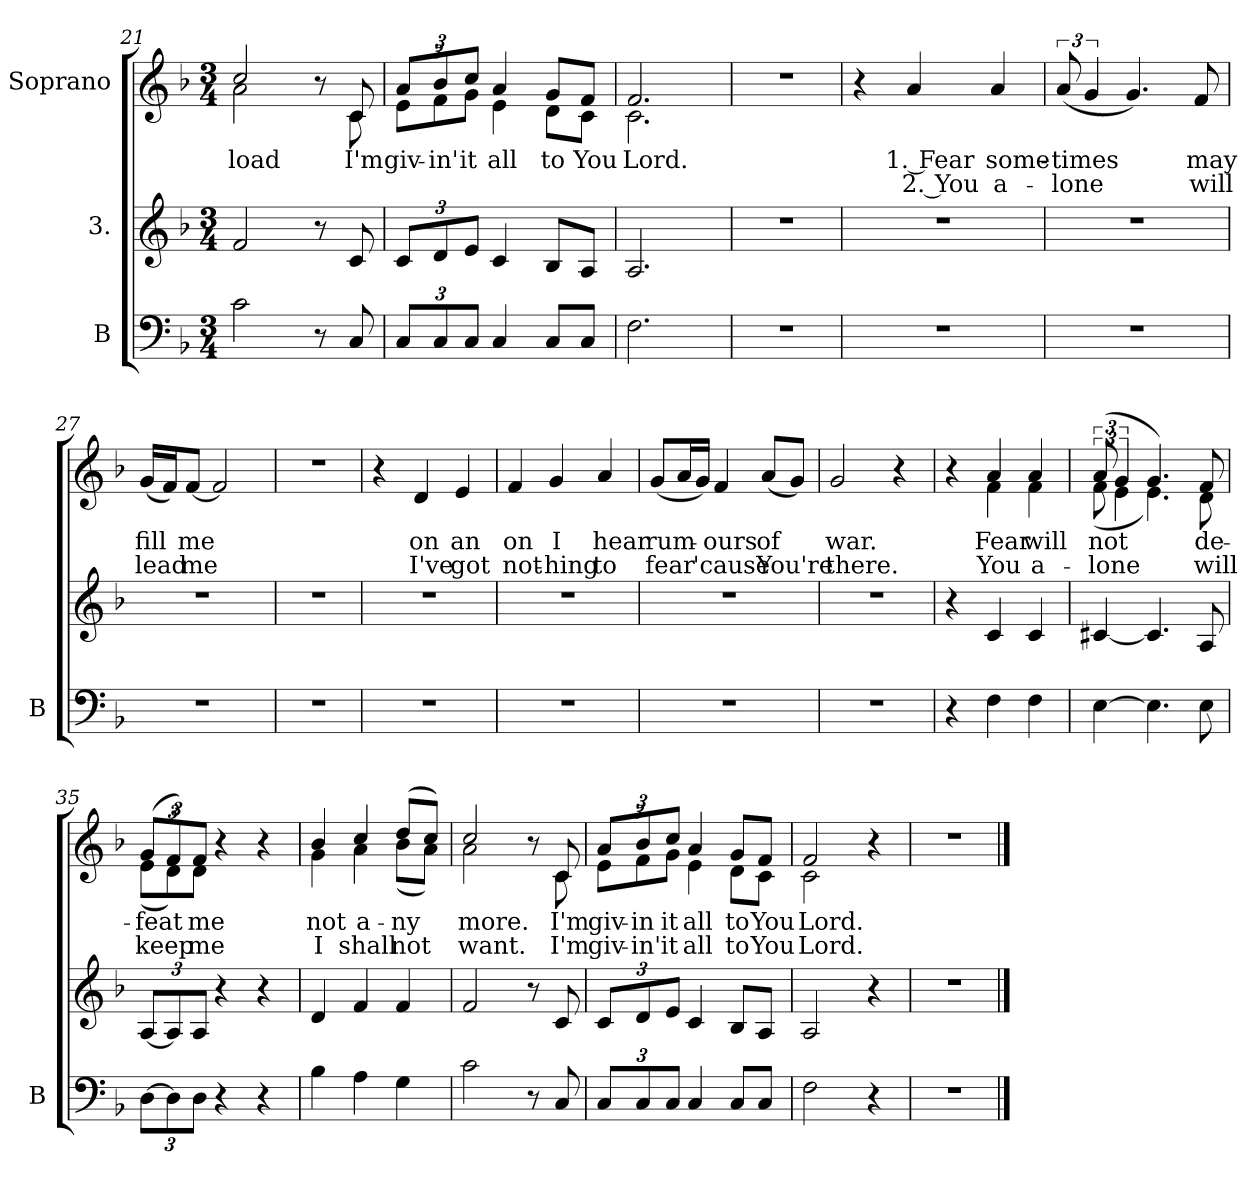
**kern	**kern	**kern	**text	**text
*part3	*part2	*part1	*part1	*part1
*staff3	*staff2	*staff1	*staff1	*staff1
*I"B	*I"3.	*I"Soprano	*	*
*I'B	*	*	*	*
*clefF4	*clefG2	*clefG2	*	*
*k[b-]	*k[b-]	*k[b-]	*	*
*M3/4	*M3/4	*M3/4	*	*
=21	=21	=21	=21	=21
!	!	!	!LO:LY:b	!
*	*	*^	*	*
2c\	2f/	2cc/	2a\	load	.
8r	8r	8r	8ryy	.	.
!	!	!	!	!LO:LY:b	!
8C/	8c/	8c/	8c\	I'm	.
!!LO:LB:g=z	!!
=22	=22	=22	=22	=22	=22
*Xbrackettup	*Xbrackettup	*Xbrackettup	*	*	*
!	!	!	!	!LO:LY:b	!
12C/L	12c/L	12a/L	12e\L	giv-	.
!	!	!	!	!LO:LY:b	!
12C/	12d/	12b-/	12f\	-in'	.
!	!	!	!	!LO:LY:b	!
12C/J	12e/J	12cc/J	12g\J	it	.
!	!	!	!	!LO:LY:b	!
4C/	4c/	4a/	4e\	all	.
!	!	!	!	!LO:LY:b	!
8C/L	8B-/L	8g/L	8d\L	to	.
!	!	!	!	!LO:LY:b	!
8C/J	8A/J	8f/J	8c\J	You	.
=23	=23	=23	=23	=23	=23
!	!	!	!	!LO:LY:b	!
2.F\	2.A/	2.f/	2.c\	Lord.	.
*	*	*v	*v	*	*
=24	=24	=24	=24	=24
2.r	2.r	2.r	.	.
!!LO:PB:g=z
=25	=25	=25	=25	=25
2.r	2.r	4r	.	.
!	!	!	!LO:LY:b	!LO:LY:b
.	.	4a/	1. Fear	2. You
!	!	!	!LO:LY:b	!LO:LY:b
.	.	4a/	some-	a-
=26	=26	=26	=26	=26
*	*	*brackettup	*	*
!	!	!	!LO:LY:b	!LO:LY:b
2.r	2.r	(12a/	-times	-lone
.	.	6g/	.	.
.	.	4.g/)	.	.
!	!	!	!LO:LY:b	!LO:LY:b
.	.	8f/	may	will
=27	=27	=27	=27	=27
!	!	!	!LO:LY:b	!LO:LY:b
2.r	2.r	(16g/LL	fill	lead
.	.	16f/J)	.	.
!	!	!	!LO:LY:b	!LO:LY:b
.	.	[8f/J	me	me
.	.	2f/]	.	.
=28	=28	=28	=28	=28
2.r	2.r	2.r	.	.
=29	=29	=29	=29	=29
2.r	2.r	4r	.	.
!	!	!	!LO:LY:b	!LO:LY:b
.	.	4d/	on	I've
!	!	!	!LO:LY:b	!LO:LY:b
.	.	4e/	an	got
=30	=30	=30	=30	=30
!	!	!	!LO:LY:b	!LO:LY:b
2.r	2.r	4f/	on	not-
!	!	!	!LO:LY:b	!LO:LY:b
.	.	4g/	I	-hing
!	!	!	!LO:LY:b	!LO:LY:b
.	.	4a/	hear	to
=31	=31	=31	=31	=31
!	!	!	!LO:LY:b	!LO:LY:b
2.r	2.r	(8g/L	rum-	fear
.	.	16a/L	.	.
.	.	16g/JJ)	.	.
!	!	!	!LO:LY:b	!LO:LY:b
.	.	4f/	-ours	'cause
!	!	!	!LO:LY:b	!LO:LY:b
.	.	(8a/L	of	You're
.	.	8g/J)	.	.
!!LO:LB:g=z
=32	=32	=32	=32	=32
!	!	!	!LO:LY:b	!LO:LY:b
2.r	2.r	2g/	war.	there.
.	.	4r	.	.
=33	=33	=33	=33	=33
*	*	*^	*	*
4r	4r	4r	4ryy	.	.
!	!	!	!	!LO:LY:b	!LO:LY:b
4F\	4c/	4a/	4f\	Fear	You
!	!	!	!	!LO:LY:b	!LO:LY:b
4F\	4c/	4a/	4f\	will	a-
=34	=34	=34	=34	=34	=34
!	!	!	!	!LO:LY:b	!LO:LY:b
[4E\	[4c#X/	(12a/	(12f\	not	-lone
.	.	6g/	6e\	.	.
4.E\]	4.c#/]	4.g/)	4.e\)	.	.
!	!	!	!	!LO:LY:b	!LO:LY:b
8E\	8A/	8f/	8d\	de-	will
=35	=35	=35	=35	=35	=35
*	*	*Xbrackettup	*	*	*
!	!	!	!	!LO:LY:b	!LO:LY:b
[12D\L	[12A/L	(12g/L	(12e\L	-feat	keep
12D\]	12A/]	12f/)	12d\)	.	.
!	!	!	!	!LO:LY:b	!LO:LY:b
12D\J	12A/J	12f/J	12d\J	me	me
4r	4r	4r	2ryy	.	.
4r	4r	4r	.	.	.
=36	=36	=36	=36	=36	=36
!	!	!	!	!LO:LY:b	!LO:LY:b
4B-\	4d/	4b-/	4g\	not	I
!	!	!	!	!LO:LY:b	!LO:LY:b
4A\	4f/	4cc/	4a\	a-	shall
!	!	!	!	!LO:LY:b	!LO:LY:b
4G\	4f/	(8dd/L	(8b-\L	-ny	not
.	.	8cc/J)	8a\J)	.	.
=37	=37	=37	=37	=37	=37
!	!	!	!	!LO:LY:b	!LO:LY:b
2c\	2f/	2cc/	2a\	more.	want.
8r	8r	8r	8ryy	.	.
!	!	!	!	!LO:LY:b	!LO:LY:b
8C/	8c/	8c/	8c\	I'm	I'm
!!LO:LB:g=z	!!
=38	=38	=38	=38	=38	=38
!	!	!	!	!LO:LY:b	!LO:LY:b
12C/L	12c/L	12a/L	12e\L	giv-	giv-
!	!	!	!	!LO:LY:b	!LO:LY:b
12C/	12d/	12b-/	12f\	-in	-in'
!	!	!	!	!LO:LY:b	!LO:LY:b
12C/J	12e/J	12cc/J	12g\J	it	it
!	!	!	!	!LO:LY:b	!LO:LY:b
4C/	4c/	4a/	4e\	all	all
!	!	!	!	!LO:LY:b	!LO:LY:b
8C/L	8B-/L	8g/L	8d\L	to	to
!	!	!	!	!LO:LY:b	!LO:LY:b
8C/J	8A/J	8f/J	8c\J	You	You
=39	=39	=39	=39	=39	=39
!	!	!	!	!LO:LY:b	!LO:LY:b
2F\	2A/	2f/	2c\	Lord.	Lord.
4r	4r	4r	4ryy	.	.
*	*	*v	*v	*	*
=40	=40	=40	=40	=40
2.r	2.r	2.r	.	.
==	==	==	==	==
*-	*-	*-	*-	*-
